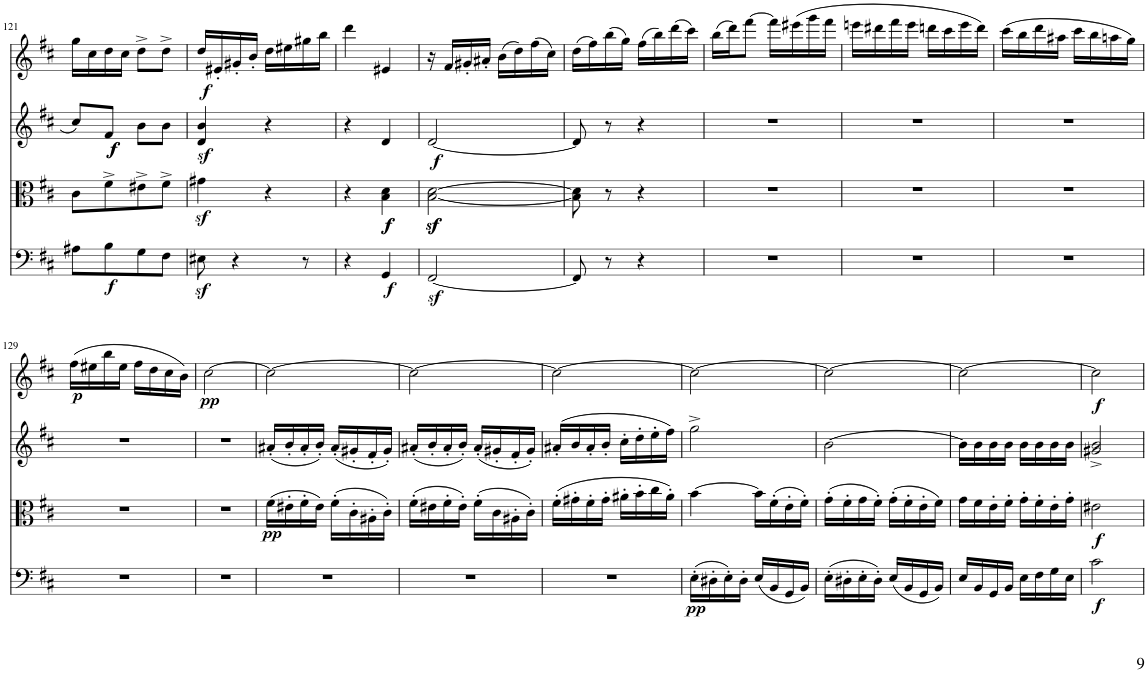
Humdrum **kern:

**kern	**dynam	**kern	**dynam	**kern	**dynam	**kern	**dynam
*part4	*part4	*part3	*part3	*part2	*part2	*part1	*part1
*staff4	*staff4	*staff3	*staff3	*staff2	*staff2	*staff1	*staff1
*I"Piano	*	*I"Piano	*	*I"Piano	*	*I"Piano	*
*I'Pno	*	*I'Pno	*	*I'Pno	*	*I'Pno	*
!!LO:PB:g=z
*clefF4	*	*clefC3	*	*clefG2	*	*clefG2	*
*k[f#c#]	*	*k[f#c#]	*	*k[f#c#]	*	*k[f#c#]	*
*M2/4	*	*M2/4	*	*M2/4	*	*M2/4	*
=121	=121	=121	=121	=121	=121	=121	=121
8A#X\L	.	8c#\L	.	8cc#/L	.	16gg\LL	.
.	.	.	.	.	.	16cc#\	.
!	!LO:DY:b	!	!	!	!LO:DY:b	!	!
!	!	!	!	!	!LO:DY:n=1:b	!	!
8B\	f	8f#^\	.	8f#/J	f f	16dd\	.
.	.	.	.	.	.	16cc#\JJ	.
8G\	.	8e#X^\	.	8b\L	.	8dd^\L	.
8F#\J	.	8f#^\J	.	8b\J	.	8dd^\J	.
=122	=122	=122	=122	=122	=122	=122	=122
!	!	!	!	!	!	!	!LO:DY:b
8E#Xz<\	.	4g#Xz<\	.	4d/z< 4b/z<	.	16dd/LL	f
.	.	.	.	.	.	16e#X'/	.
4r	.	.	.	.	.	16g#X'/	.
.	.	.	.	.	.	16b'/JJ	.
.	.	4r	.	4r	.	16dd\LL	.
.	.	.	.	.	.	16ee#X\	.
8r	.	.	.	.	.	16gg#X\	.
.	.	.	.	.	.	16bb\JJ	.
=123	=123	=123	=123	=123	=123	=123	=123
4r	.	4r	.	4r	.	4ddd\	.
!	!LO:DY:b	!	!LO:DY:b	!	!	!	!
!	!	!	!LO:DY:n=1:b	!	!	!	!
4GG/	f	4B\ 4d\	f f	4d/	.	4e#X/	.
=124	=124	=124	=124	=124	=124	=124	=124
!	!	!	!	!	!LO:DY:b	!	!
[2FF#z</	.	[2B\z< [2d\z<	.	[2d/	f	16r	.
.	.	.	.	.	.	16f#/LL	.
.	.	.	.	.	.	16g#X'/	.
.	.	.	.	.	.	16a#X'/JJ	.
.	.	.	.	.	.	(16b\LL	.
.	.	.	.	.	.	16dd\)	.
.	.	.	.	.	.	(16ff#\	.
.	.	.	.	.	.	16cc#\JJ)	.
=125	=125	=125	=125	=125	=125	=125	=125
8FF#/]	.	8B\] 8d\]	.	8d/]	.	(16dd\LL	.
.	.	.	.	.	.	16ff#\)	.
8r	.	8r	.	8r	.	(16bb\	.
.	.	.	.	.	.	16gg\JJ)	.
4r	.	4r	.	4r	.	(16ff#\LL	.
.	.	.	.	.	.	16bb\)	.
.	.	.	.	.	.	(16ddd\	.
.	.	.	.	.	.	16ccc#\JJ)	.
=126	=126	=126	=126	=126	=126	=126	=126
2r	.	2r	.	2r	.	(16bb\LL	.
.	.	.	.	.	.	16ddd\J)	.
.	.	.	.	.	.	[8fff#\J	.
.	.	.	.	.	.	16fff#\LL]	.
.	.	.	.	.	.	(16eee#X\	.
.	.	.	.	.	.	16ggg\	.
.	.	.	.	.	.	16fff#\JJ	.
=127	=127	=127	=127	=127	=127	=127	=127
2r	.	2r	.	2r	.	16eeen\LL	.
.	.	.	.	.	.	16ddd#X\	.
.	.	.	.	.	.	16fff#\	.
.	.	.	.	.	.	16eee\JJ	.
.	.	.	.	.	.	16dddn\LL	.
.	.	.	.	.	.	16ccc#\	.
.	.	.	.	.	.	16eee\	.
.	.	.	.	.	.	16ddd\JJ)	.
=128	=128	=128	=128	=128	=128	=128	=128
2r	.	2r	.	2r	.	(16ccc#\LL	.
.	.	.	.	.	.	16bb\	.
.	.	.	.	.	.	16ddd\	.
.	.	.	.	.	.	16aa#X\JJ	.
.	.	.	.	.	.	16ccc#\LL	.
.	.	.	.	.	.	16bb\	.
.	.	.	.	.	.	16aan\	.
.	.	.	.	.	.	16gg\JJ)	.
!!LO:LB:g=z
=129	=129	=129	=129	=129	=129	=129	=129
!	!	!	!	!	!	!	!LO:DY:b
2r	.	2r	.	2r	.	(16ff#\LL	p
.	.	.	.	.	.	16ee#X\	.
.	.	.	.	.	.	16bb\	.
.	.	.	.	.	.	16ee#\JJ	.
.	.	.	.	.	.	16ff#\LL	.
.	.	.	.	.	.	16dd\	.
.	.	.	.	.	.	16cc#\	.
.	.	.	.	.	.	16b\JJ)	.
=130	=130	=130	=130	=130	=130	=130	=130
!	!	!	!	!	!	!	!LO:DY:b
2r	.	2r	.	2r	.	[2cc#\	pp
=131	=131	=131	=131	=131	=131	=131	=131
!	!	!	!LO:DY:b	!	!	!	!
2r	.	(16f#\LL	pp	(16a#X'/LL	.	2cc#\_	.
.	.	16e#X'\	.	16b'/	.	.	.
.	.	16f#'\	.	16a#'/	.	.	.
.	.	16e#\JJ)	.	16b'/JJ)	.	.	.
.	.	(16f#'\LL	.	(16a#'/LL	.	.	.
.	.	16c#'\	.	16g#X'/	.	.	.
.	.	16A#X'\	.	16f#'/	.	.	.
.	.	16c#'\JJ)	.	16g#'/JJ)	.	.	.
=132	=132	=132	=132	=132	=132	=132	=132
2r	.	(16f#'\LL	.	(16a#X'/LL	.	2cc#\_	.
.	.	16e#X\	.	16b'/	.	.	.
.	.	16f#'\	.	16a#'/	.	.	.
.	.	16e#'\JJ)	.	16b'/JJ)	.	.	.
.	.	(16f#'\LL	.	(16a#'/LL	.	.	.
.	.	16c#\	.	16g#X'/	.	.	.
.	.	16A#X'\	.	16f#'/	.	.	.
.	.	16c#'\JJ)	.	16g#'/JJ)	.	.	.
=133	=133	=133	=133	=133	=133	=133	=133
2r	.	(16f#'\LL	.	(16a#X'/LL	.	2cc#\_	.
.	.	16g#X'\	.	16b/	.	.	.
.	.	16f#'\	.	16a#'/	.	.	.
.	.	16g#'\JJ	.	16b'/JJ	.	.	.
.	.	16a#X'\LL	.	16cc#'\LL	.	.	.
.	.	16b'\	.	16dd'\	.	.	.
.	.	16cc#\	.	16ee'\	.	.	.
.	.	16a#'\JJ)	.	16ff#\JJ)	.	.	.
=134	=134	=134	=134	=134	=134	=134	=134
!	!LO:DY:b	!	!	!	!	!	!
(16E'\LL	pp	[4b\	.	2gg^\	.	2cc#\_	.
16D#X'\	.	.	.	.	.	.	.
16E'\)	.	.	.	.	.	.	.
16D#'\JJ	.	.	.	.	.	.	.
(16E/LL	.	16b\LL]	.	.	.	.	.
16BB/	.	(16f#'\	.	.	.	.	.
16GG/	.	16e'\	.	.	.	.	.
16BB/JJ)	.	16f#'\JJ)	.	.	.	.	.
=135	=135	=135	=135	=135	=135	=135	=135
(16E'\LL	.	(16g'\LL	.	[2b\	.	2cc#\_	.
16D#X'\	.	16f#'\	.	.	.	.	.
16E'\	.	16g\	.	.	.	.	.
16D#'\JJ)	.	16f#'\JJ)	.	.	.	.	.
(16E/LL	.	(16g'\LL	.	.	.	.	.
16BB/	.	16f#'\	.	.	.	.	.
16GG/	.	16e'\	.	.	.	.	.
16BB/JJ)	.	16f#\JJ)	.	.	.	.	.
=136	=136	=136	=136	=136	=136	=136	=136
16E/LL	.	16g\LL	.	16b\LL]	.	2cc#\_	.
16BB/	.	16f#\	.	16b\	.	.	.
16GG/	.	16e'\	.	16b\	.	.	.
16BB/JJ	.	16f#'\JJ	.	16b\JJ	.	.	.
16E\LL	.	16g'\LL	.	16b\LL	.	.	.
16F#\	.	16f#'\	.	16b\	.	.	.
16G\	.	16e'\	.	16b\	.	.	.
16E\JJ	.	16g'\JJ	.	16b\JJ	.	.	.
=137	=137	=137	=137	=137	=137	=137	=137
!	!LO:DY:b	!	!LO:DY:b	!	!	!	!LO:DY:b
2c#\	f	2e#X\	f	2g#X/^ 2b/^	.	2cc#\]	f
=	=	=	=	=	=	=	=
*-	*-	*-	*-	*-	*-	*-	*-
